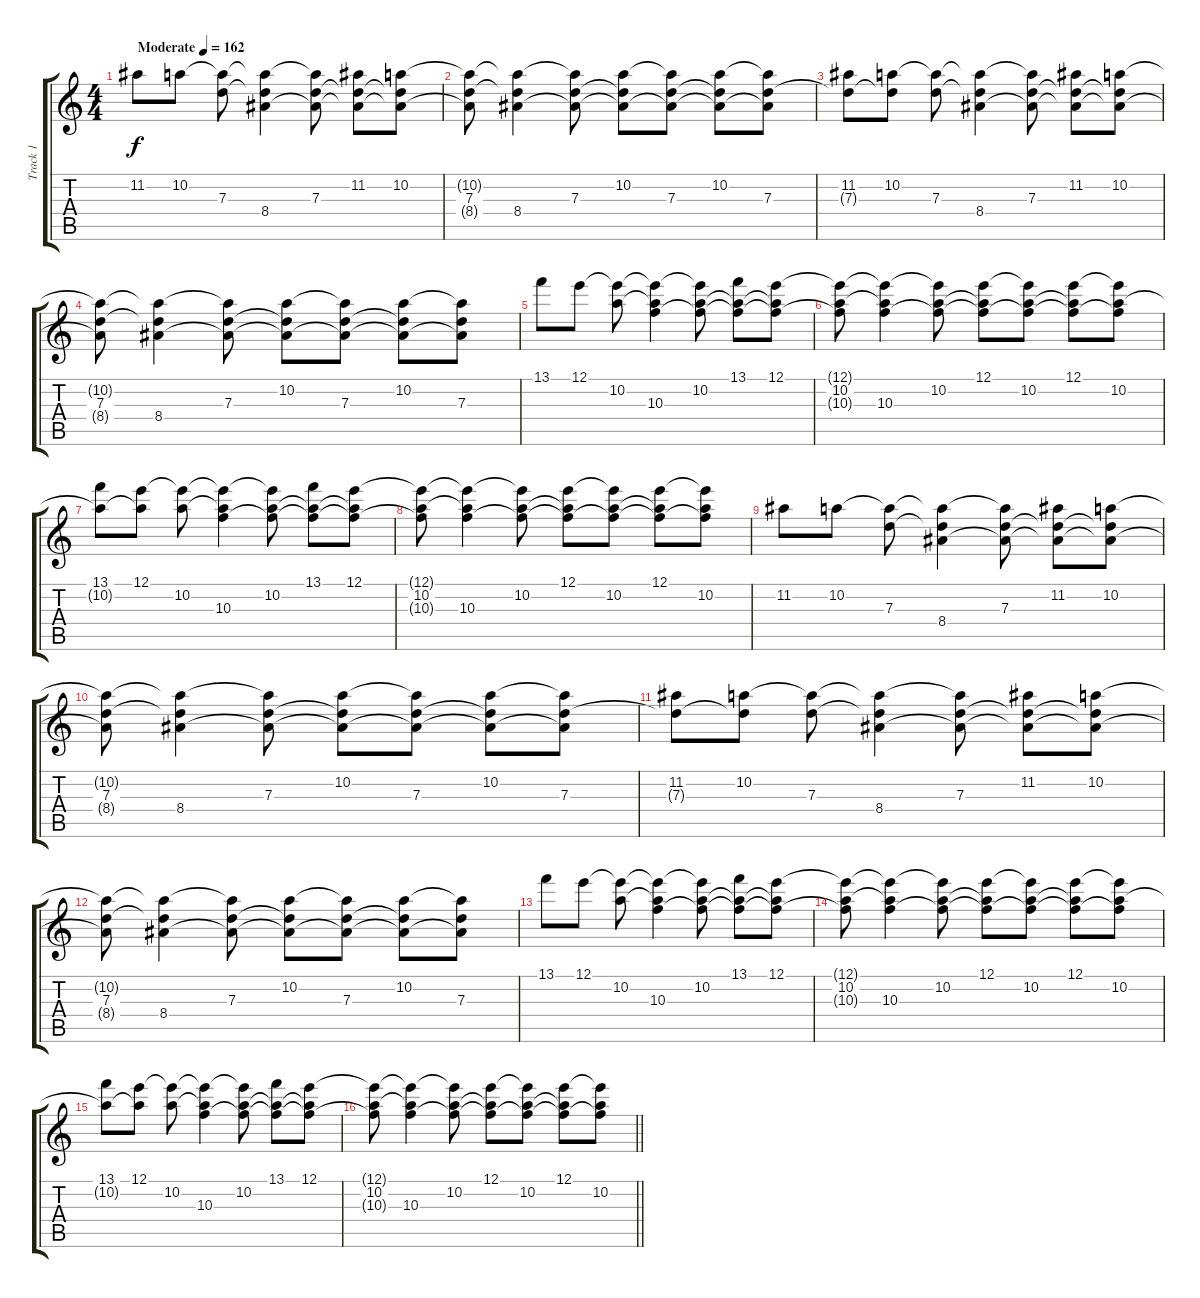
\track ("Track 1" "Track 1") {instrument distortionguitar}
\staff {score tabs}
\tuning (E4 B3 G3 D3 A2 D2) {hide}
\ts (4 4)
\section ("" "")
\tempo (162 "Moderate")
\clef g2
\ks c
11.2.8{dy f instrument distortionguitar} 10.2.8 (10.2{t} 7.3).8 (10.2{t} 7.3{t} 8.4).4 (10.2{t} 7.3 8.4{t}).8 (11.2 7.3{t} 8.4{t}).8 (10.2 7.3{t} 8.4{t}).8 |
(10.2{t} 7.3 8.4{t}).8 (10.2{t} 7.3{t} 8.4).4 (10.2{t} 7.3 8.4{t}).8 (10.2 7.3{t} 8.4{t}).8 (10.2{t} 7.3 8.4{t}).8 (10.2 7.3{t} 8.4{t}).8 (10.2{t} 7.3 8.4{t}).8 |
(11.2 7.3{t}).8 (10.2 7.3{t}).8 (10.2{t} 7.3).8 (10.2{t} 7.3{t} 8.4).4 (10.2{t} 7.3 8.4{t}).8 (11.2 7.3{t} 8.4{t}).8 (10.2 7.3{t} 8.4{t}).8 |
(10.2{t} 7.3 8.4{t}).8 (10.2{t} 7.3{t} 8.4).4 (10.2{t} 7.3 8.4{t}).8 (10.2 7.3{t} 8.4{t}).8 (10.2{t} 7.3 8.4{t}).8 (10.2 7.3{t} 8.4{t}).8 (10.2{t} 7.3 8.4{t}).8 |
13.1.8 12.1.8 (12.1{t} 10.2).8 (12.1{t} 10.2{t} 10.3).4 (12.1{t} 10.2 10.3{t}).8 (13.1 10.2{t} 10.3{t}).8 (12.1 10.2{t} 10.3{t}).8 |
(12.1{t} 10.2 10.3{t}).8 (12.1{t} 10.2{t} 10.3).4 (12.1{t} 10.2 10.3{t}).8 (12.1 10.2{t} 10.3{t}).8 (12.1{t} 10.2 10.3{t}).8 (12.1 10.2{t} 10.3{t}).8 (12.1{t} 10.2 10.3{t}).8 |
(13.1 10.2{t}).8 (12.1 10.2{t}).8 (12.1{t} 10.2).8 (12.1{t} 10.2{t} 10.3).4 (12.1{t} 10.2 10.3{t}).8 (13.1 10.2{t} 10.3{t}).8 (12.1 10.2{t} 10.3{t}).8 |
(12.1{t} 10.2 10.3{t}).8 (12.1{t} 10.2{t} 10.3).4 (12.1{t} 10.2 10.3{t}).8 (12.1 10.2{t} 10.3{t}).8 (12.1{t} 10.2 10.3{t}).8 (12.1 10.2{t} 10.3{t}).8 (12.1{t} 10.2 10.3{t}).8 |
11.2.8 10.2.8 (10.2{t} 7.3).8 (10.2{t} 7.3{t} 8.4).4 (10.2{t} 7.3 8.4{t}).8 (11.2 7.3{t} 8.4{t}).8 (10.2 7.3{t} 8.4{t}).8 |
(10.2{t} 7.3 8.4{t}).8 (10.2{t} 7.3{t} 8.4).4 (10.2{t} 7.3 8.4{t}).8 (10.2 7.3{t} 8.4{t}).8 (10.2{t} 7.3 8.4{t}).8 (10.2 7.3{t} 8.4{t}).8 (10.2{t} 7.3 8.4{t}).8 |
(11.2 7.3{t}).8 (10.2 7.3{t}).8 (10.2{t} 7.3).8 (10.2{t} 7.3{t} 8.4).4 (10.2{t} 7.3 8.4{t}).8 (11.2 7.3{t} 8.4{t}).8 (10.2 7.3{t} 8.4{t}).8 |
(10.2{t} 7.3 8.4{t}).8 (10.2{t} 7.3{t} 8.4).4 (10.2{t} 7.3 8.4{t}).8 (10.2 7.3{t} 8.4{t}).8 (10.2{t} 7.3 8.4{t}).8 (10.2 7.3{t} 8.4{t}).8 (10.2{t} 7.3 8.4{t}).8 |
13.1.8 12.1.8 (12.1{t} 10.2).8 (12.1{t} 10.2{t} 10.3).4 (12.1{t} 10.2 10.3{t}).8 (13.1 10.2{t} 10.3{t}).8 (12.1 10.2{t} 10.3{t}).8 |
(12.1{t} 10.2 10.3{t}).8 (12.1{t} 10.2{t} 10.3).4 (12.1{t} 10.2 10.3{t}).8 (12.1 10.2{t} 10.3{t}).8 (12.1{t} 10.2 10.3{t}).8 (12.1 10.2{t} 10.3{t}).8 (12.1{t} 10.2 10.3{t}).8 |
(13.1 10.2{t}).8 (12.1 10.2{t}).8 (12.1{t} 10.2).8 (12.1{t} 10.2{t} 10.3).4 (12.1{t} 10.2 10.3{t}).8 (13.1 10.2{t} 10.3{t}).8 (12.1 10.2{t} 10.3{t}).8 |
\barLineRight lightlight
(12.1{t} 10.2 10.3{t}).8 (12.1{t} 10.2{t} 10.3).4 (12.1{t} 10.2 10.3{t}).8 (12.1 10.2{t} 10.3{t}).8 (12.1{t} 10.2 10.3{t}).8 (12.1 10.2{t} 10.3{t}).8 (12.1{t} 10.2 10.3{t}).8
